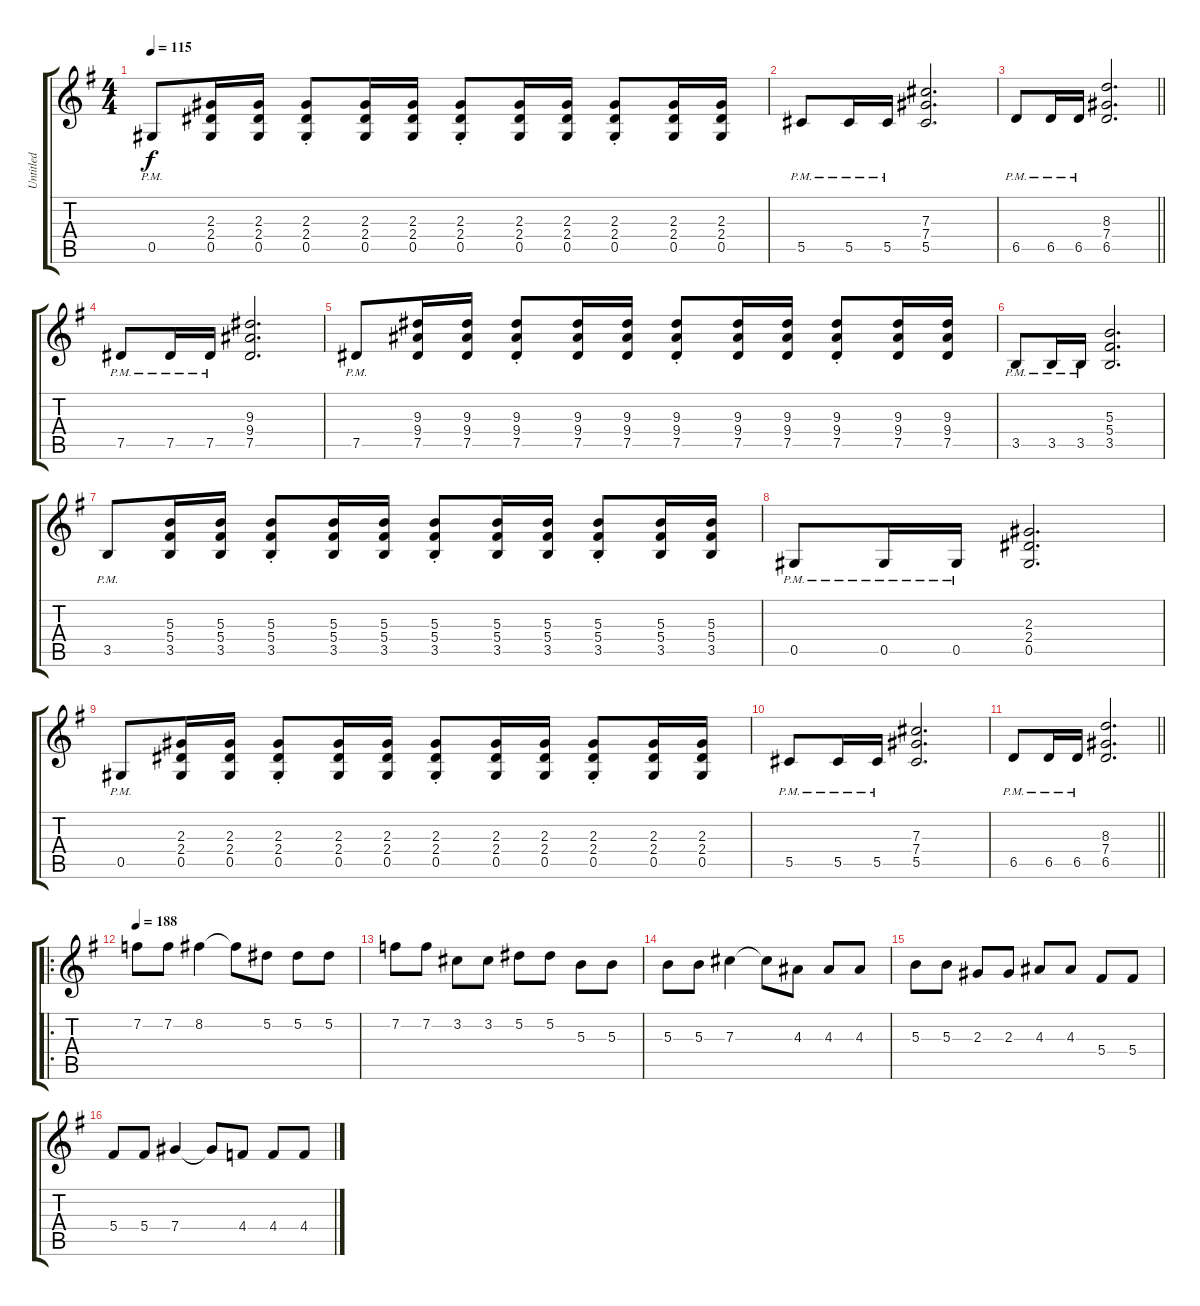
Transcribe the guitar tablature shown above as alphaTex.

\track ("Untitled" "Untitled") {instrument distortionguitar}
\staff {score tabs}
\tuning (Eb4 Bb3 Gb3 Db3 Ab2 Eb2) {hide}
\ts (4 4)
\tempo 115
\clef g2
\ks g
0.5{pm}.8{dy f} (2.3 2.4 0.5).16 (2.3 2.4 0.5).16 (2.3{st} 2.4{st} 0.5{st}).8 (2.3 2.4 0.5).16 (2.3 2.4 0.5).16 (2.3{st} 2.4{st} 0.5{st}).8 (2.3 2.4 0.5).16 (2.3 2.4 0.5).16 (2.3{st} 2.4{st} 0.5{st}).8 (2.3 2.4 0.5).16 (2.3 2.4 0.5).16 |
5.5{pm}.8 5.5{pm}.16 5.5{pm}.16 (7.3 7.4 5.5).2{d} |
\barLineRight lightlight
6.5{pm}.8 6.5{pm}.16 6.5{pm}.16 (8.3 7.4 6.5).2{d} |
7.5{pm}.8 7.5{pm}.16 7.5{pm}.16 (9.3 9.4 7.5).2{d} |
7.5{pm}.8 (9.3 9.4 7.5).16 (9.3 9.4 7.5).16 (9.3{st} 9.4{st} 7.5{st}).8 (9.3 9.4 7.5).16 (9.3 9.4 7.5).16 (9.3{st} 9.4{st} 7.5{st}).8 (9.3 9.4 7.5).16 (9.3 9.4 7.5).16 (9.3{st} 9.4{st} 7.5{st}).8 (9.3 9.4 7.5).16 (9.3 9.4 7.5).16 |
3.5{pm}.8 3.5{pm}.16 3.5{pm}.16 (5.3 5.4 3.5).2{d} |
3.5{pm}.8 (5.3 5.4 3.5).16 (5.3 5.4 3.5).16 (5.3{st} 5.4{st} 3.5{st}).8 (5.3 5.4 3.5).16 (5.3 5.4 3.5).16 (5.3{st} 5.4{st} 3.5{st}).8 (5.3 5.4 3.5).16 (5.3 5.4 3.5).16 (5.3{st} 5.4{st} 3.5{st}).8 (5.3 5.4 3.5).16 (5.3 5.4 3.5).16 |
0.5{pm}.8 0.5{pm}.16 0.5{pm}.16 (2.3 2.4 0.5).2{d} |
0.5{pm}.8 (2.3 2.4 0.5).16 (2.3 2.4 0.5).16 (2.3{st} 2.4{st} 0.5{st}).8 (2.3 2.4 0.5).16 (2.3 2.4 0.5).16 (2.3{st} 2.4{st} 0.5{st}).8 (2.3 2.4 0.5).16 (2.3 2.4 0.5).16 (2.3{st} 2.4{st} 0.5{st}).8 (2.3 2.4 0.5).16 (2.3 2.4 0.5).16 |
5.5{pm}.8 5.5{pm}.16 5.5{pm}.16 (7.3 7.4 5.5).2{d} |
\barLineRight lightlight
6.5{pm}.8 6.5{pm}.16 6.5{pm}.16 (8.3 7.4 6.5).2{d} |
\ro
\tempo 188
7.2.8 7.2.8 8.2.4 8.2{t}.8 5.2.8 5.2.8 5.2.8 |
7.2.8 7.2.8 3.2.8 3.2.8 5.2.8 5.2.8 5.3.8 5.3.8 |
5.3.8 5.3.8 7.3.4 7.3{t}.8 4.3.8 4.3.8 4.3.8 |
5.3.8 5.3.8 2.3.8 2.3.8 4.3.8 4.3.8 5.4.8 5.4.8 |
5.4.8 5.4.8 7.4.4 7.4{t}.8 4.4.8 4.4.8 4.4.8
